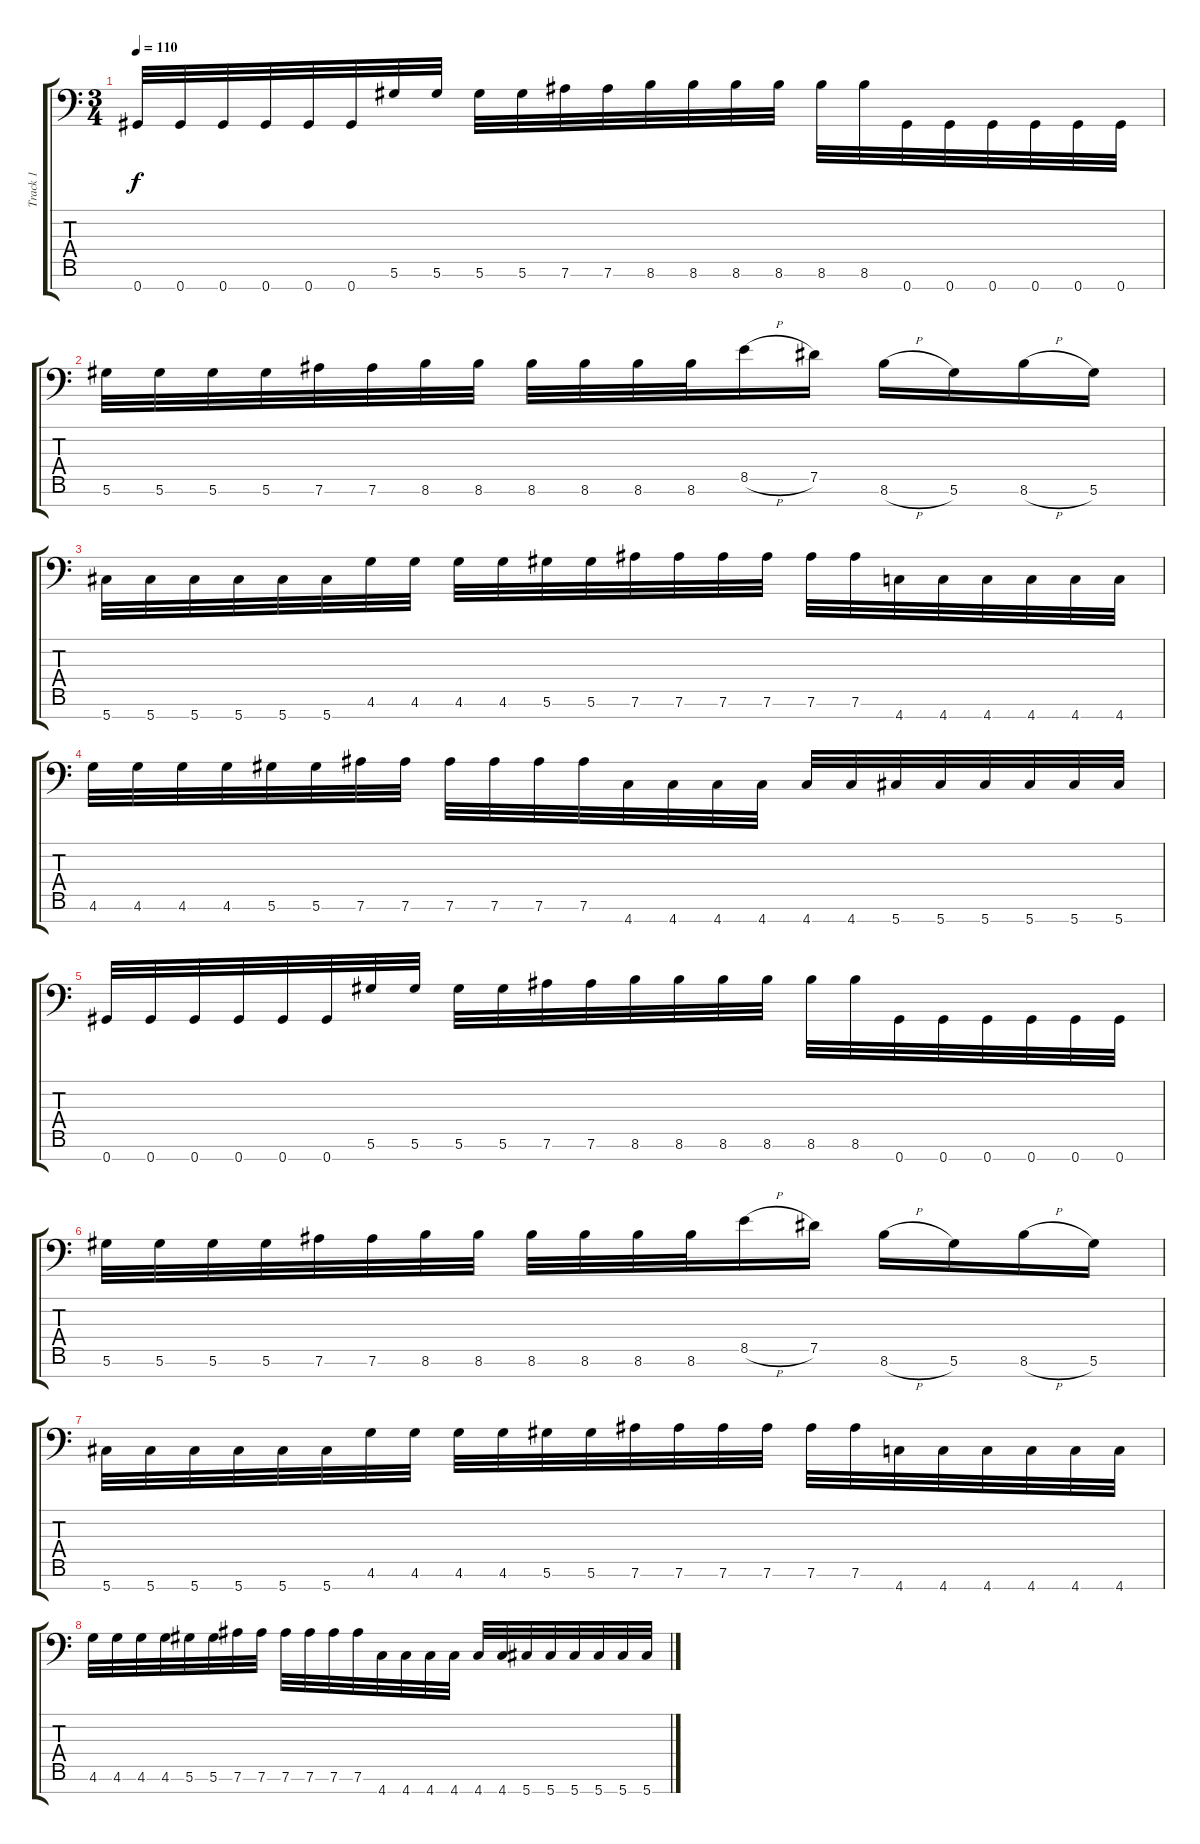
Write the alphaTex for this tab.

\track ("Track 1" "Track 1") {instrument distortionguitar}
\staff {score tabs}
\tuning (Eb4 Bb3 Gb3 Db3 Ab2 Eb2 Ab1) {hide}
\ts (3 4)
\tempo 110
\clef f4
\ks c
0.7.32{dy f} 0.7.32 0.7.32 0.7.32 0.7.32 0.7.32 5.6.32 5.6.32 5.6.32 5.6.32 7.6.32 7.6.32 8.6.32 8.6.32 8.6.32 8.6.32 8.6.32 8.6.32 0.7.32 0.7.32 0.7.32 0.7.32 0.7.32 0.7.32 |
5.6.32 5.6.32 5.6.32 5.6.32 7.6.32 7.6.32 8.6.32 8.6.32 8.6.32 8.6.32 8.6.32 8.6.32 8.5{h}.16 7.5.16 8.6{h}.16 5.6.16 8.6{h}.16 5.6.16 |
5.7.32 5.7.32 5.7.32 5.7.32 5.7.32 5.7.32 4.6.32 4.6.32 4.6.32 4.6.32 5.6.32 5.6.32 7.6.32 7.6.32 7.6.32 7.6.32 7.6.32 7.6.32 4.7.32 4.7.32 4.7.32 4.7.32 4.7.32 4.7.32 |
4.6.32 4.6.32 4.6.32 4.6.32 5.6.32 5.6.32 7.6.32 7.6.32 7.6.32 7.6.32 7.6.32 7.6.32 4.7.32 4.7.32 4.7.32 4.7.32 4.7.32 4.7.32 5.7.32 5.7.32 5.7.32 5.7.32 5.7.32 5.7.32 |
0.7.32 0.7.32 0.7.32 0.7.32 0.7.32 0.7.32 5.6.32 5.6.32 5.6.32 5.6.32 7.6.32 7.6.32 8.6.32 8.6.32 8.6.32 8.6.32 8.6.32 8.6.32 0.7.32 0.7.32 0.7.32 0.7.32 0.7.32 0.7.32 |
5.6.32 5.6.32 5.6.32 5.6.32 7.6.32 7.6.32 8.6.32 8.6.32 8.6.32 8.6.32 8.6.32 8.6.32 8.5{h}.16 7.5.16 8.6{h}.16 5.6.16 8.6{h}.16 5.6.16 |
5.7.32 5.7.32 5.7.32 5.7.32 5.7.32 5.7.32 4.6.32 4.6.32 4.6.32 4.6.32 5.6.32 5.6.32 7.6.32 7.6.32 7.6.32 7.6.32 7.6.32 7.6.32 4.7.32 4.7.32 4.7.32 4.7.32 4.7.32 4.7.32 |
4.6.32 4.6.32 4.6.32 4.6.32 5.6.32 5.6.32 7.6.32 7.6.32 7.6.32 7.6.32 7.6.32 7.6.32 4.7.32 4.7.32 4.7.32 4.7.32 4.7.32 4.7.32 5.7.32 5.7.32 5.7.32 5.7.32 5.7.32 5.7.32
